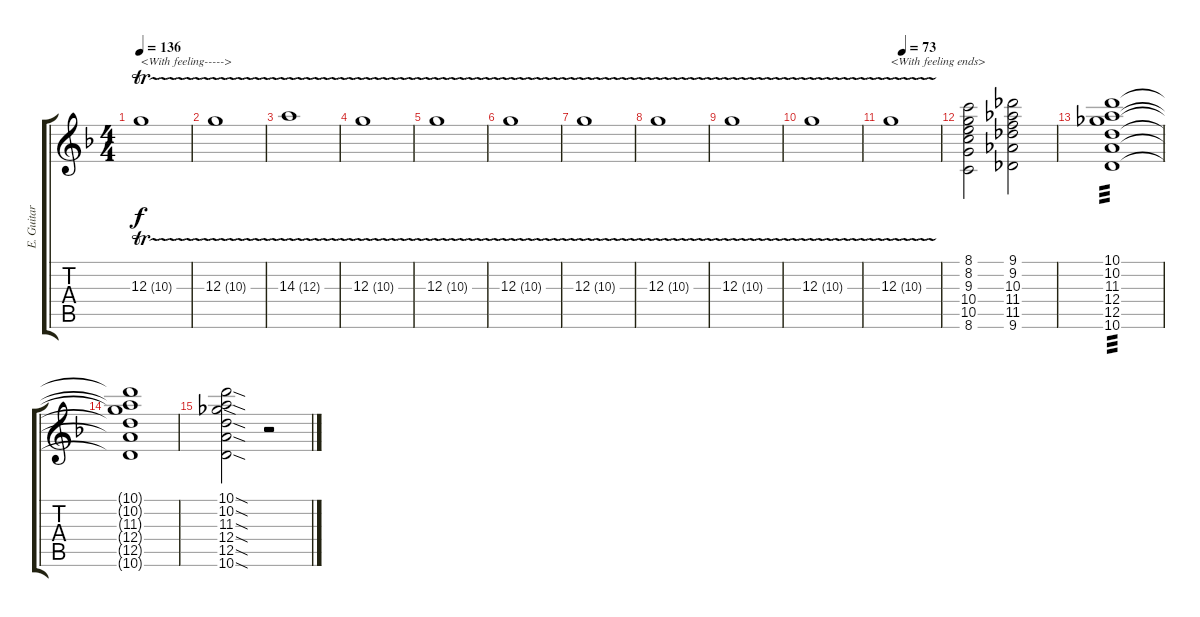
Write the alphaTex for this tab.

\track ("E. Guitar I" "E. Guitar ") {instrument electricguitarjazz}
\staff {score tabs}
\tuning (E4 B3 G3 D3 A2 E2) {hide}
\ts (4 4)
\tempo 136
\clef g2
\ks f
12.3{tr (10 32)}.1{txt "<With feeling----->" dy f} |
12.3{tr (10 32)}.1 |
14.3{tr (12 32)}.1 |
12.3{tr (10 32)}.1 |
12.3{tr (10 32)}.1 |
12.3{tr (10 32)}.1 |
12.3{tr (10 32)}.1 |
12.3{tr (10 32)}.1 |
12.3{tr (10 32)}.1 |
12.3{tr (10 32)}.1 |
\tempo (73 0.25)
12.3{tr (10 32)}.1{txt "<With feeling ends>"} |
(8.1 8.2 9.3 10.4 10.5 8.6).2 (9.1 9.2 10.3 11.4 11.5 9.6).2 |
(10.1 10.2 11.3 12.4 12.5 10.6).1{tp 3} |
(10.1{t} 10.2{t} 11.3{t} 12.4{t} 12.5{t} 10.6{t}).1 |
(10.1{sod} 10.2{sod} 11.3{sod} 12.4{sod} 12.5{sod} 10.6{sod}).2 r.2
